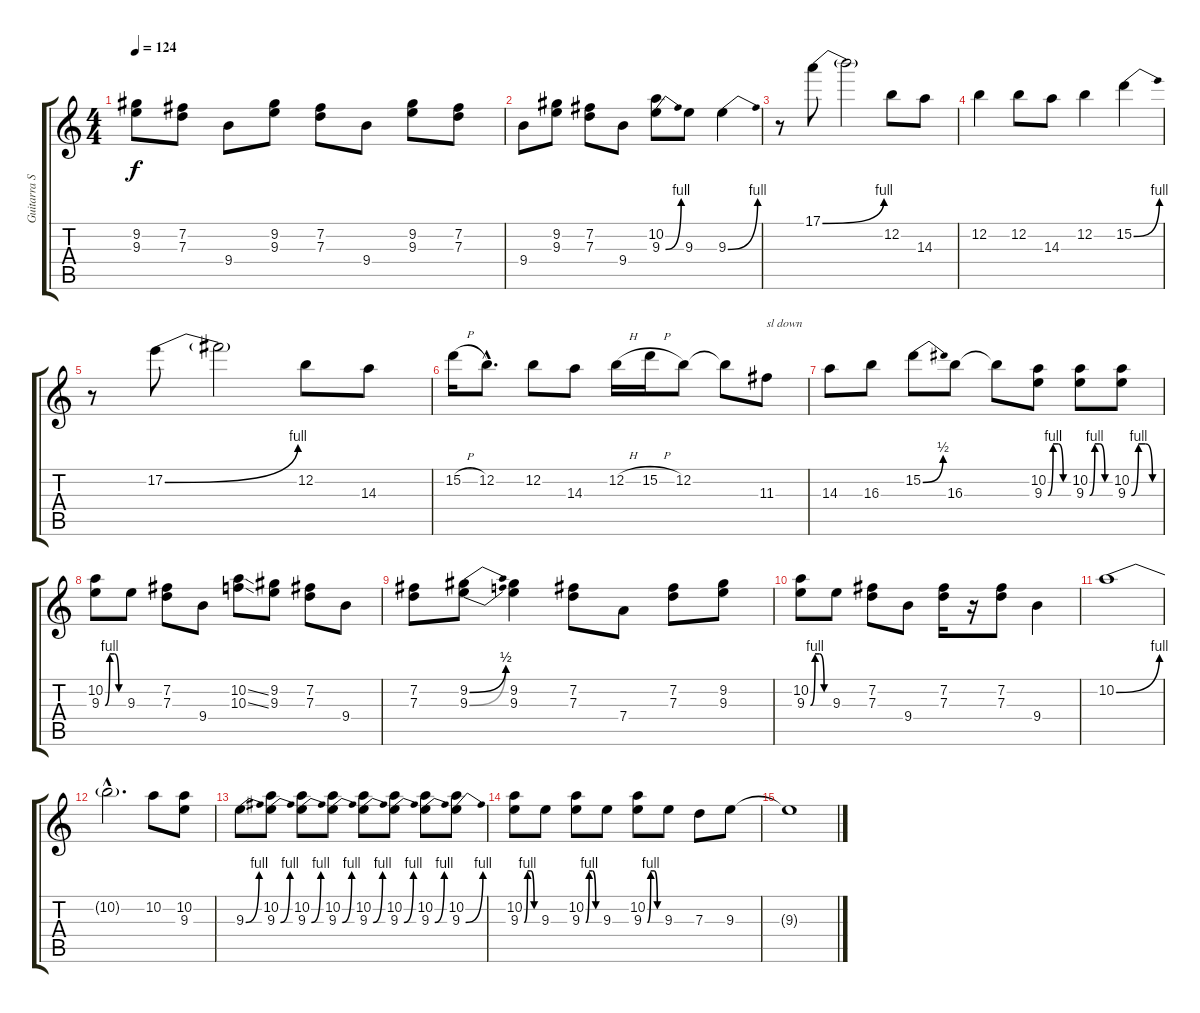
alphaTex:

\track ("Guitarra Solo" "Guitarra S") {instrument distortionguitar}
\staff {score tabs}
\tuning (E4 B3 G3 D3 A2 E2) {hide}
\ts (4 4)
\tempo 124
\clef g2
\ks c
(9.2 9.3).8{dy f} (7.2 7.3).8 9.4.8 (9.2 9.3).8 (7.2 7.3).8 9.4.8 (9.2 9.3).8 (7.2 7.3).8 |
9.4.8 (9.2 9.3).8 (7.2 7.3).8 9.4.8 (10.2 9.3{be (bend 0 0 60 4)}).8 9.3.8 9.3{be (bend 0 0 60 4)}.4 |
r.8 17.1{be (bend 0 0 60 4)}.8 17.1{t}.2 12.2.8 14.3.8 |
12.2.4 12.2.8 14.3.8 12.2.4 15.2{be (bend 0 0 60 4)}.4 |
r.8 17.2{be (bend 0 0 60 4)}.8 17.2{t}.2 12.2.8 14.3.8 |
15.2{h}.16 12.2{hac}.8{d} 12.2.8 14.3.8 12.2{h}.16 15.2{h}.16 12.2.8 12.2{t}.8 11.3.8{txt "sl down"} |
14.3.8 16.3.8 15.2{be (bend 0 0 60 2)}.8 16.3.8 16.3{t}.8 (10.2 9.3{be (custom 0 0 15 4 30 4 45 0 60 0)}).8 (10.2 9.3{be (custom 0 0 15 4 30 4 45 0 60 0)}).8 (10.2 9.3{be (custom 0 0 15 4 30 4 45 0 60 0)}).8 |
(10.2 9.3{be (custom 0 0 15 4 30 4 45 0 60 0)}).8 9.3.8 (7.2 7.3).8 9.4.8 (10.2{ss} 10.3{ss}).8 (9.2 9.3).8 (7.2 7.3).8 9.4.8 |
(7.2 7.3).8 (9.2{be (bend 0 0 60 2)} 9.3{be (bend 0 0 60 2)}).8 (9.2 9.3).4 (7.2 7.3).8 7.4.8 (7.2 7.3).8 (9.2 9.3).8 |
(10.2 9.3{be (custom 0 0 15 4 30 4 45 0 60 0)}).8 9.3.8 (7.2 7.3).8 9.4.8 (7.2 7.3).16 r.16 (7.2 7.3).8 9.4.4 |
10.2{be (bend 0 0 60 4)}.1 |
10.2{hac t}.2{d} 10.2.8 (10.2 9.3).8 |
9.3{be (bend 0 0 60 4)}.8 (10.2 9.3{be (bend 0 0 60 4)}).8 (10.2 9.3{be (bend 0 0 60 4)}).8 (10.2 9.3{be (bend 0 0 60 4)}).8 (10.2 9.3{be (bend 0 0 60 4)}).8 (10.2 9.3{be (bend 0 0 60 4)}).8 (10.2 9.3{be (bend 0 0 60 4)}).8 (10.2 9.3{be (bend 0 0 60 4)}).8 |
(10.2 9.3{be (custom 0 0 15 4 30 4 45 0 60 0)}).8 9.3.8 (10.2 9.3{be (custom 0 0 15 4 30 4 45 0 60 0)}).8 9.3.8 (10.2 9.3{be (custom 0 0 15 4 30 4 45 0 60 0)}).8 9.3.8 7.3.8 9.3.8 |
9.3{t}.1
